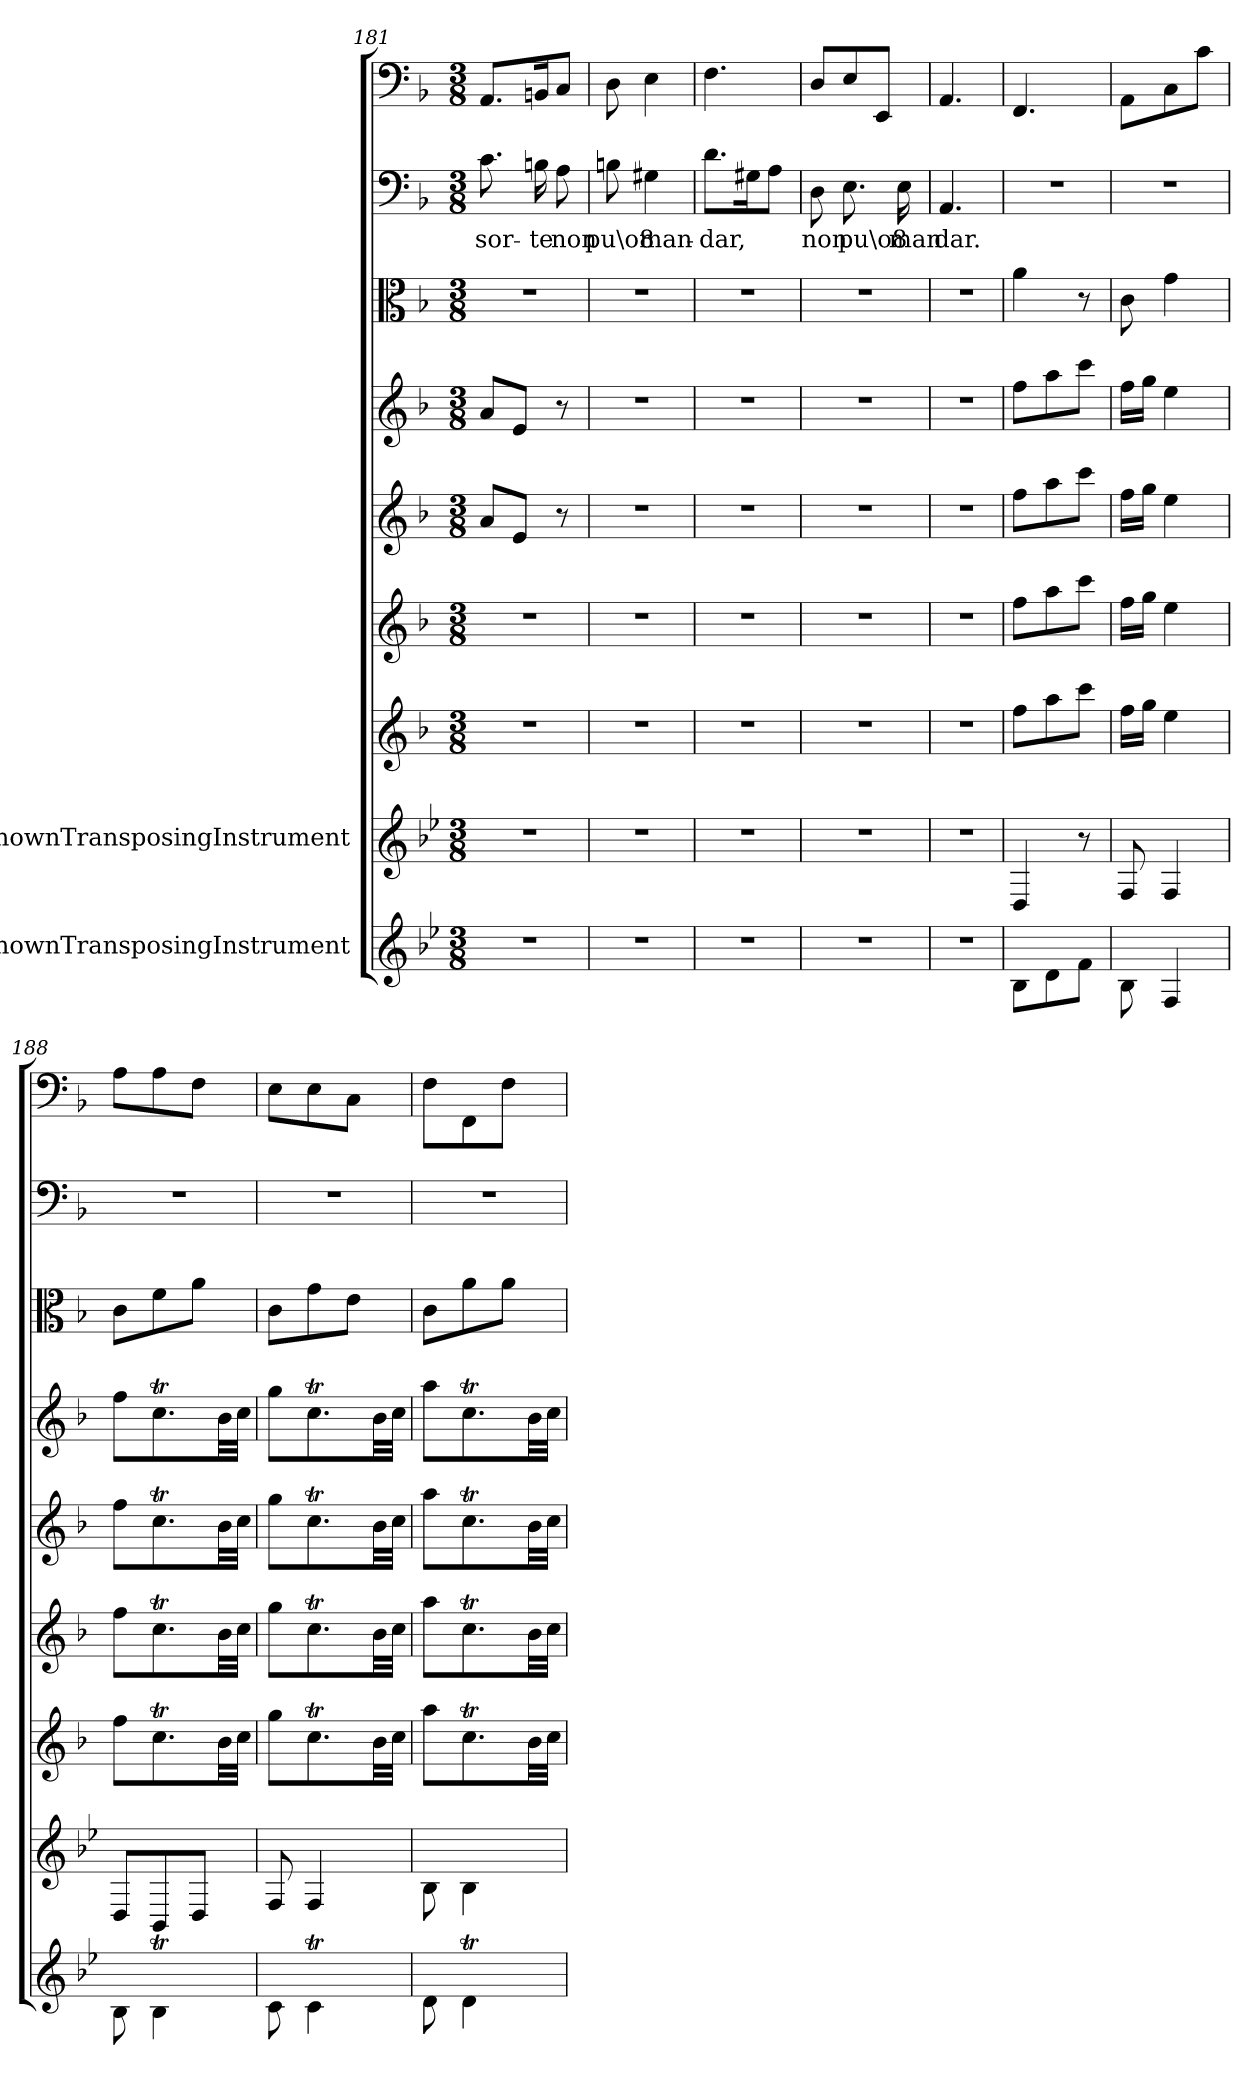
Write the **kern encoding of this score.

**kern	**kern	**kern	**kern	**kern	**kern	**kern	**kern	**text	**kern
*part9	*part8	*part7	*part6	*part5	*part4	*part3	*part2	*part2	*part1
*staff9	*staff8	*staff7	*staff6	*staff5	*staff4	*staff3	*staff2	*staff2	*staff1
*I"UnknownTransposingInstrument	*I"UnknownTransposingInstrument	*	*	*	*	*	*	*	*
*clefG2	*clefG2	*clefG2	*clefG2	*clefG2	*clefG2	*clefC3	*clefF4	*	*clefF4
*ITrd-4c-7	*ITrd-4c-7	*	*	*	*	*	*	*	*
*k[b-]	*k[b-]	*k[b-]	*k[b-]	*k[b-]	*k[b-]	*k[b-]	*k[b-]	*	*k[b-]
*M3/8	*M3/8	*M3/8	*M3/8	*M3/8	*M3/8	*M3/8	*M3/8	*	*M3/8
=181	=181	=181	=181	=181	=181	=181	=181	=181	=181
4.r	4.r	4.r	4.r	8a/L	8a/L	4.r	8.c\	sor-	8.AA/L
.	.	.	.	8e/J	8e/J	.	.	.	.
.	.	.	.	.	.	.	16Bn\	-te	16BBn/K
.	.	.	.	8r	8r	.	8A\	non	8C/J
=182	=182	=182	=182	=182	=182	=182	=182	=182	=182
4.r	4.r	4.r	4.r	4.r	4.r	4.r	8Bn\	pu\o8	8D\
.	.	.	.	.	.	.	4G#X\	man-	4E\
=183	=183	=183	=183	=183	=183	=183	=183	=183	=183
4.r	4.r	4.r	4.r	4.r	4.r	4.r	8.d\L	-dar,	4.F\
.	.	.	.	.	.	.	16G#X\K	.	.
.	.	.	.	.	.	.	8A\J	.	.
=184	=184	=184	=184	=184	=184	=184	=184	=184	=184
4.r	4.r	4.r	4.r	4.r	4.r	4.r	8D\	non	8D/L
.	.	.	.	.	.	.	8.E\	pu\o8	8E/
.	.	.	.	.	.	.	.	.	8EE/J
.	.	.	.	.	.	.	16E\	man-	.
=185	=185	=185	=185	=185	=185	=185	=185	=185	=185
4.r	4.r	4.r	4.r	4.r	4.r	4.r	4.AA/	-dar.	4.AA/
=186	=186	=186	=186	=186	=186	=186	=186	=186	=186
8f\L	4A/	8ff\L	8ff\L	8ff\L	8ff\L	4a\	4.r	.	4.FF/
8a\	.	8aa\	8aa\	8aa\	8aa\	.	.	.	.
8cc\J	8r	8ccc\J	8ccc\J	8ccc\J	8ccc\J	8r	.	.	.
=187	=187	=187	=187	=187	=187	=187	=187	=187	=187
8f\	8c/	16ff\LL	16ff\LL	16ff\LL	16ff\LL	8c\	4.r	.	8AA\L
.	.	16gg\JJ	16gg\JJ	16gg\JJ	16gg\JJ	.	.	.	.
4c/	4c/	4ee\	4ee\	4ee\	4ee\	4g\	.	.	8C\
.	.	.	.	.	.	.	.	.	8c\J
=188	=188	=188	=188	=188	=188	=188	=188	=188	=188
8f\	8A/L	8ff\L	8ff\L	8ff\L	8ff\L	8c\L	4.r	.	8A\L
4fT\	8F/	8.ccT\	8.ccT\	8.ccT\	8.ccT\	8f\	.	.	8A\
.	8A/J	.	.	.	.	8a\J	.	.	8F\J
.	.	32b-\LL	32b-\LL	32b-\LL	32b-\LL	.	.	.	.
.	.	32cc\JJJ	32cc\JJJ	32cc\JJJ	32cc\JJJ	.	.	.	.
=189	=189	=189	=189	=189	=189	=189	=189	=189	=189
8g\	8c/	8gg\L	8gg\L	8gg\L	8gg\L	8c\L	4.r	.	8E\L
4gT\	4c/	8.ccT\	8.ccT\	8.ccT\	8.ccT\	8g\	.	.	8E\
.	.	.	.	.	.	8e\J	.	.	8C\J
.	.	32b-\LL	32b-\LL	32b-\LL	32b-\LL	.	.	.	.
.	.	32cc\JJJ	32cc\JJJ	32cc\JJJ	32cc\JJJ	.	.	.	.
=190	=190	=190	=190	=190	=190	=190	=190	=190	=190
8a\	8f\	8aa\L	8aa\L	8aa\L	8aa\L	8c\L	4.r	.	8F\L
4at\	4f\	8.ccT\	8.ccT\	8.ccT\	8.ccT\	8a\	.	.	8FF\
.	.	.	.	.	.	8a\J	.	.	8F\J
.	.	32b-\LL	32b-\LL	32b-\LL	32b-\LL	.	.	.	.
.	.	32cc\JJJ	32cc\JJJ	32cc\JJJ	32cc\JJJ	.	.	.	.
=	=	=	=	=	=	=	=	=	=
*-	*-	*-	*-	*-	*-	*-	*-	*-	*-
